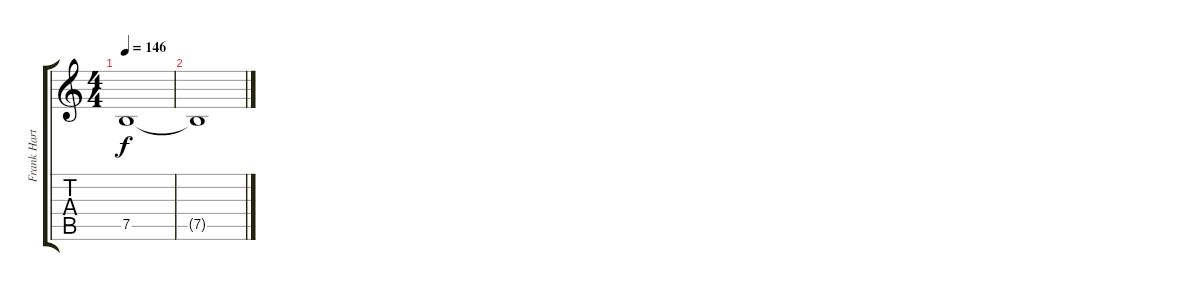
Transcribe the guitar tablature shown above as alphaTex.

\track ("Frank Harthoorn" "Frank Hart") {instrument distortionguitar}
\staff {score tabs}
\tuning (B3 Gb3 D3 A2 E2 B1) {hide}
\ts (4 4)
\tempo 146
\clef g2
\ks c
7.5.1{dy f} |
7.5{t}.1
